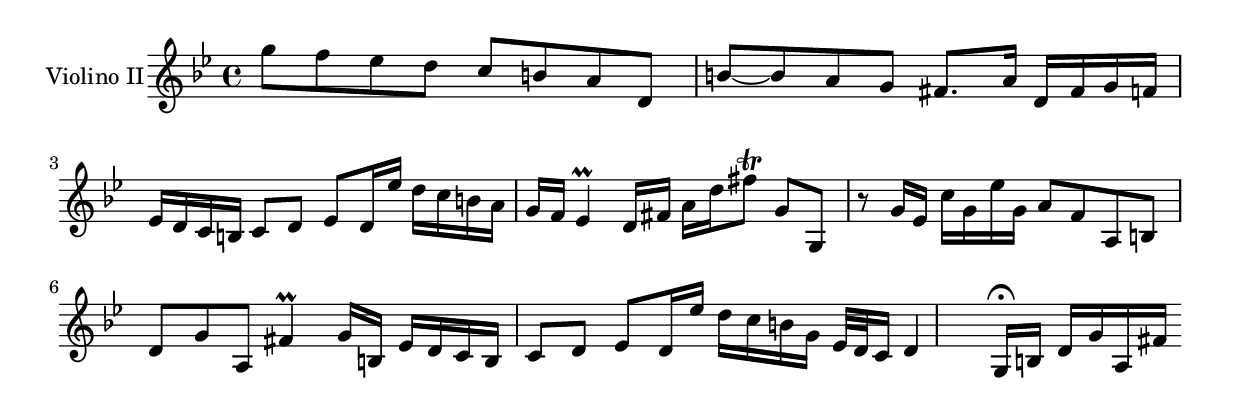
\new Staff  {
	\set Staff.instrumentName="Violino II"
	\set Staff.midiInstrument="violin"
	\key g \minor
	\clef treble
	\relative c''' {
		g8 f es |
		d c b |
		a d, b'~ |
		b a g |
		fis8. a16 d, fis |
		g f es d c b |
		c8 d es |
		d16 es' d c b a |
		g f es4\prall |
		d16 fis a d fis8\trill |
		g,8 g, r |
		g'16 es c' g es' g, |
		a8 f a, |
		b d g |
		a, fis'4\prall |
		g16 b, es d c b |
		c8 d es |
		d16 es' d c b g |
		es32 d c16 d4 |
		g,16\fermata b d g a, fis' |

	\bar ":|"
	}
}

